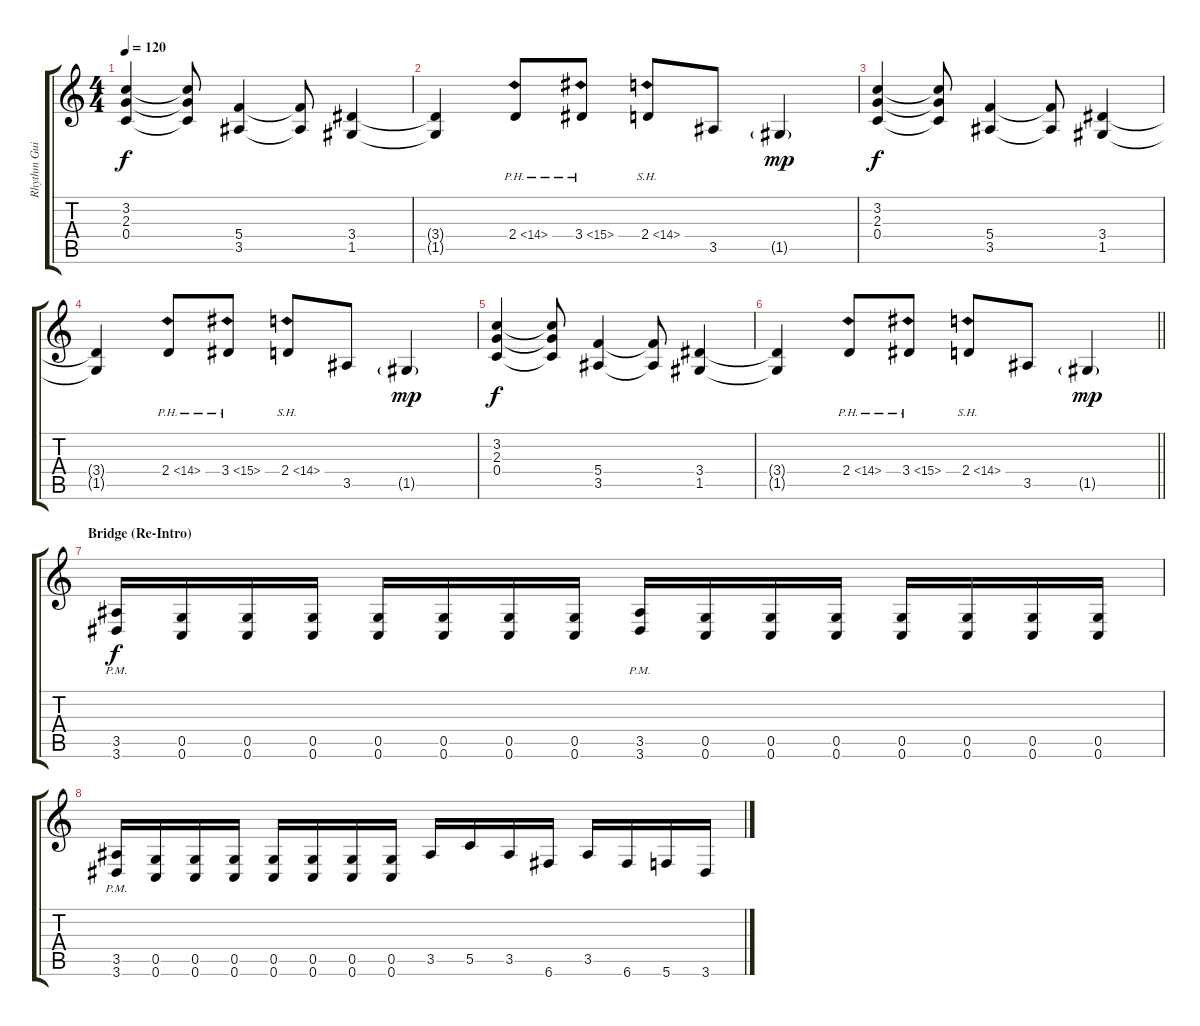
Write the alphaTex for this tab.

\track ("Rhythm Guitar" "Rhythm Gui") {instrument distortionguitar}
\staff {score tabs}
\tuning (D4 A3 F3 C3 G2 C2) {hide}
\ts (4 4)
\tempo 120
\clef g2
\ks c
(3.2 2.3 0.4).4{dy f} (3.2{t} 2.3{t} 0.4{t}).8 (5.4 3.5).4 (5.4{t} 3.5{t}).8 (3.4 1.5).4 |
(3.4{t} 1.5{t}).4 2.4{ph 12}.8 3.4{ph 12}.8 2.4{sh 12}.8 3.5.8 1.5{g}.4{dy mp} |
(3.2 2.3 0.4).4{dy f} (3.2{t} 2.3{t} 0.4{t}).8 (5.4 3.5).4 (5.4{t} 3.5{t}).8 (3.4 1.5).4 |
(3.4{t} 1.5{t}).4 2.4{ph 12}.8 3.4{ph 12}.8 2.4{sh 12}.8 3.5.8 1.5{g}.4{dy mp} |
(3.2 2.3 0.4).4{dy f} (3.2{t} 2.3{t} 0.4{t}).8 (5.4 3.5).4 (5.4{t} 3.5{t}).8 (3.4 1.5).4 |
\barLineRight lightlight
(3.4{t} 1.5{t}).4 2.4{ph 12}.8 3.4{ph 12}.8 2.4{sh 12}.8 3.5.8 1.5{g}.4{dy mp} |
\section ("" "Bridge (Re-Intro)")
(3.5{pm} 3.6{pm}).16{dy f} (0.5 0.6).16 (0.5 0.6).16 (0.5 0.6).16 (0.5 0.6).16 (0.5 0.6).16 (0.5 0.6).16 (0.5 0.6).16 (3.5{pm} 3.6{pm}).16 (0.5 0.6).16 (0.5 0.6).16 (0.5 0.6).16 (0.5 0.6).16 (0.5 0.6).16 (0.5 0.6).16 (0.5 0.6).16 |
(3.5{pm} 3.6{pm}).16 (0.5 0.6).16 (0.5 0.6).16 (0.5 0.6).16 (0.5 0.6).16 (0.5 0.6).16 (0.5 0.6).16 (0.5 0.6).16 3.5.16 5.5.16 3.5.16 6.6.16 3.5.16 6.6.16 5.6.16 3.6.16
